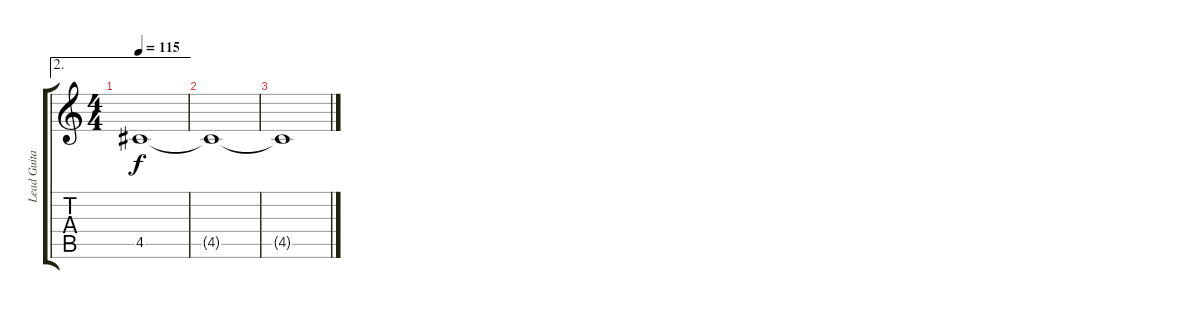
\track ("Lead Guitar" "Lead Guita") {instrument acousticguitarsteel}
\staff {score tabs}
\tuning (E4 B3 G3 D3 A2 E2) {hide}
\ae 2
\ts (4 4)
\tempo 115
\clef g2
\ks c
4.5.1{dy f} |
4.5{t}.1 |
4.5{t}.1{volume 0}
